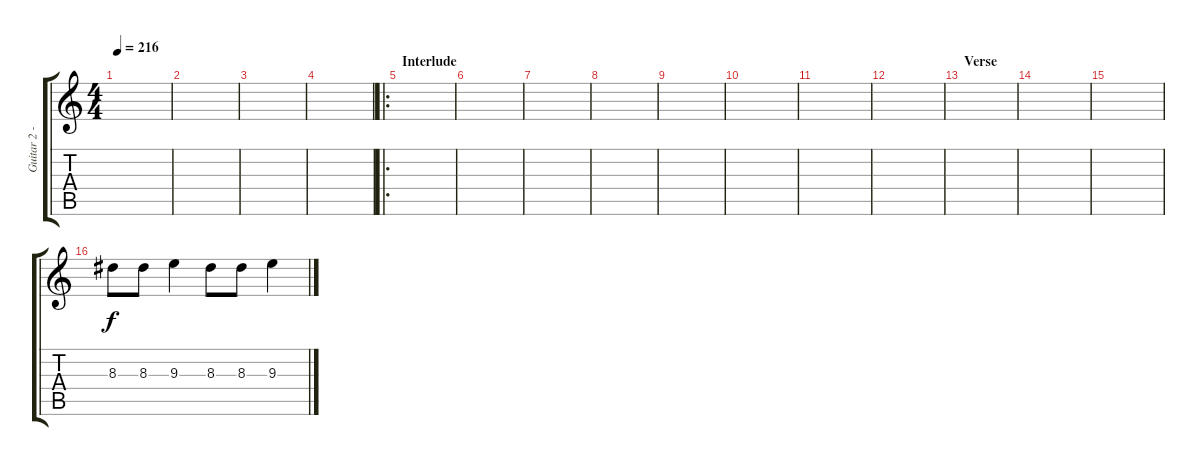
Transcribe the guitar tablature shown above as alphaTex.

\track ("Guitar 2 - Distortion" "Guitar 2 -") {instrument distortionguitar}
\staff {score tabs}
\tuning (E4 B3 G3 D3 A2 E2) {hide}
\ts (4 4)
\tempo 216
\clef g2
\ks c
|
|
|
|
\ro
\section ("" "Interlude")
|
|
|
|
|
|
|
|
\section ("" "Verse")
|
|
|
8.3.8 8.3.8 9.3.4 8.3.8 8.3.8 9.3.4
